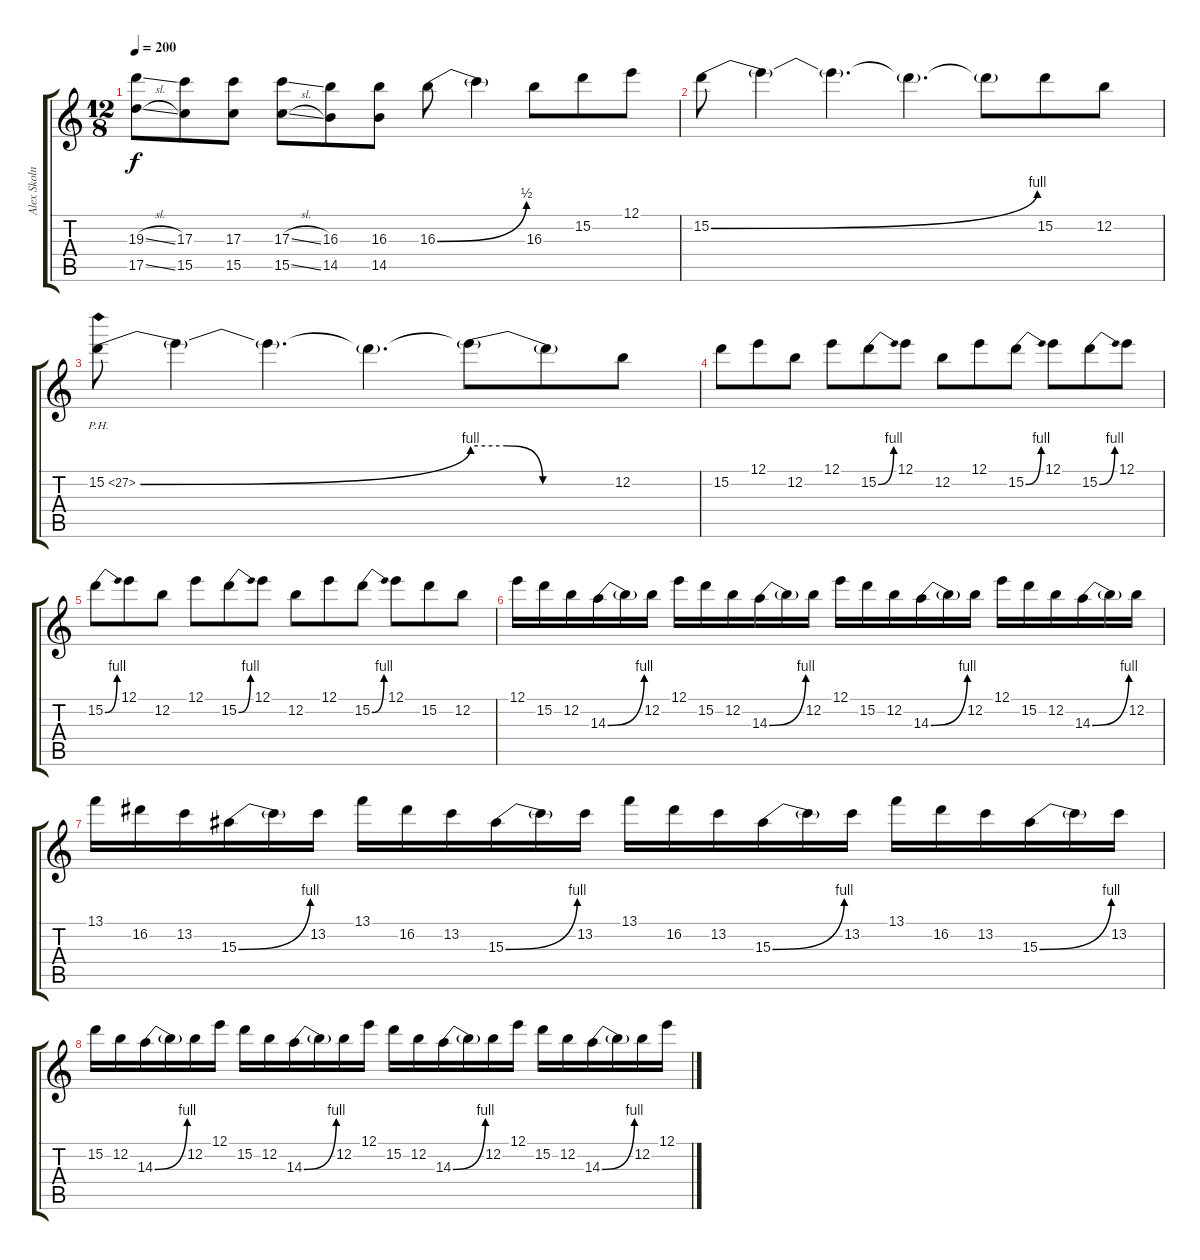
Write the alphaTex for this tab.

\track ("Alex Skolnick" "Alex Skoln") {instrument distortionguitar}
\staff {score tabs}
\tuning (E4 B3 G3 D3 A2 E2) {hide}
\ts (12 8)
\tempo 200
\clef g2
\ks c
(19.3{sl} 17.5{sl}).8{dy f} (17.3 15.5).8 (17.3 15.5).8 (17.3{sl} 15.5{sl}).8 (16.3 14.5).8 (16.3 14.5).8 16.3{be (bend 0 0 60 2)}.8 16.3{t}.4 16.3.8 15.2.8 12.1.8 |
15.2{be (bend 0 0 60 4)}.8 15.2{t}.4 15.2{t}.4{d} 15.2{t}.4{d} 15.2{t}.8 15.2.8 12.2.8 |
15.2{be (bend 0 0 60 4) ph 12}.8 15.2{t}.4 15.2{t}.4{d} 15.2{t}.4{d} 15.2{be (custom 0 4 15 4 30 0 60 0) t}.8 15.2{t}.8 12.2.8 |
15.2.8 12.1.8 12.2.8 12.1.8 15.2{be (bend 0 0 60 4)}.8 12.1.8 12.2.8 12.1.8 15.2{be (bend 0 0 60 4)}.8 12.1.8 15.2{be (bend 0 0 60 4)}.8 12.1.8 |
15.2{be (bend 0 0 60 4)}.8 12.1.8 12.2.8 12.1.8 15.2{be (bend 0 0 60 4)}.8 12.1.8 12.2.8 12.1.8 15.2{be (bend 0 0 60 4)}.8 12.1.8 15.2.8 12.2.8 |
12.1.16 15.2.16 12.2.16 14.3{be (bend 0 0 60 4)}.16 14.3{t}.16 12.2.16 12.1.16 15.2.16 12.2.16 14.3{be (bend 0 0 60 4)}.16 14.3{t}.16 12.2.16 12.1.16 15.2.16 12.2.16 14.3{be (bend 0 0 60 4)}.16 14.3{t}.16 12.2.16 12.1.16 15.2.16 12.2.16 14.3{be (bend 0 0 60 4)}.16 14.3{t}.16 12.2.16 |
13.1.16 16.2.16 13.2.16 15.3{be (bend 0 0 60 4)}.16 15.3{t}.16 13.2.16 13.1.16 16.2.16 13.2.16 15.3{be (bend 0 0 60 4)}.16 15.3{t}.16 13.2.16 13.1.16 16.2.16 13.2.16 15.3{be (bend 0 0 60 4)}.16 15.3{t}.16 13.2.16 13.1.16 16.2.16 13.2.16 15.3{be (bend 0 0 60 4)}.16 15.3{t}.16 13.2.16 |
15.2.16 12.2.16 14.3{be (bend 0 0 60 4)}.16 14.3{t}.16 12.2.16 12.1.16 15.2.16 12.2.16 14.3{be (bend 0 0 60 4)}.16 14.3{t}.16 12.2.16 12.1.16 15.2.16 12.2.16 14.3{be (bend 0 0 60 4)}.16 14.3{t}.16 12.2.16 12.1.16 15.2.16 12.2.16 14.3{be (bend 0 0 60 4)}.16 14.3{t}.16 12.2.16 12.1.16
